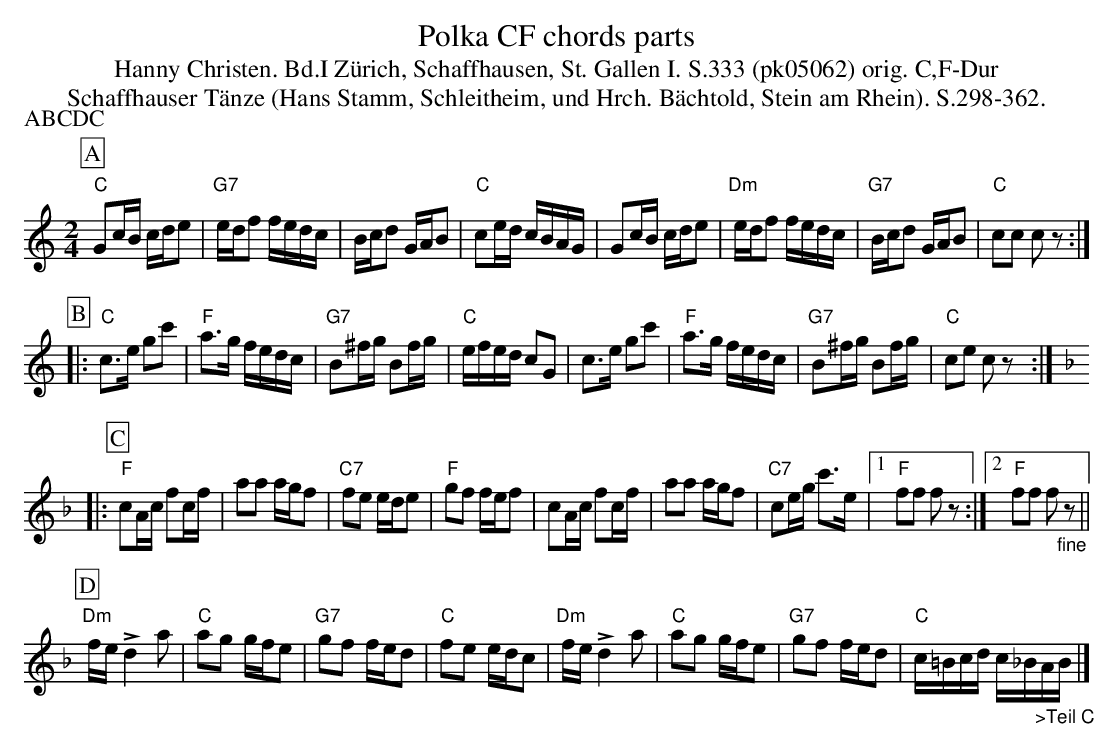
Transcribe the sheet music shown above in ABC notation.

X:1
T: Polka CF chords parts
T:Hanny Christen. Bd.I Zürich, Schaffhausen, St. Gallen I. S.333 (pk05062) orig. C,F-Dur
T: Schaffhauser T\"anze (Hans Stamm, Schleitheim, und Hrch. B\"achtold, Stein am Rhein). S.298-362.
P:ABCDC
M:2/4
L:1/16
K:C %%MIDI gchordon
[P:A] "C"G2cB cde2 | "G7"edf2 fedc | Bcd2 GAB2 | "C"c2ed cBAG | G2cB cde2 | "Dm"edf2 fedc | "G7"Bcd2 GAB2 | "C"c2c2 c2z2 :|
[P:B] |: "C"c3e g2c'2 | "F"a3g fedc | "G7"B2^fg B2fg | "C"efed c2G2 | c3e g2c'2 | "F"a3g fedc | "G7"B2^fg B2fg | "C"c2e2 c2z2 :: [P:C] [K:F]
"F"c2Ac f2cf | a2a2 agf2 | "C7"f2e2 ede2 | "F"g2f2 fef2 | c2Ac f2cf | a2a2 agf2 | "C7"c2eg c'3e |1 "F"f2f2 f2z2 :|2 "F"f2f2 f2"_fine"z2 ||
[P:D] "Dm"fe !>!d4a2 | "C"a2g2 gfe2 | "G7"g2f2 fed2 | "C"f2e2 edc2 | "Dm"fe !>!d4a2 | "C"a2g2 gfe2 | "G7"g2f2 fed2 | "C"c=Bcd c_B"_>Teil C"AB |]
